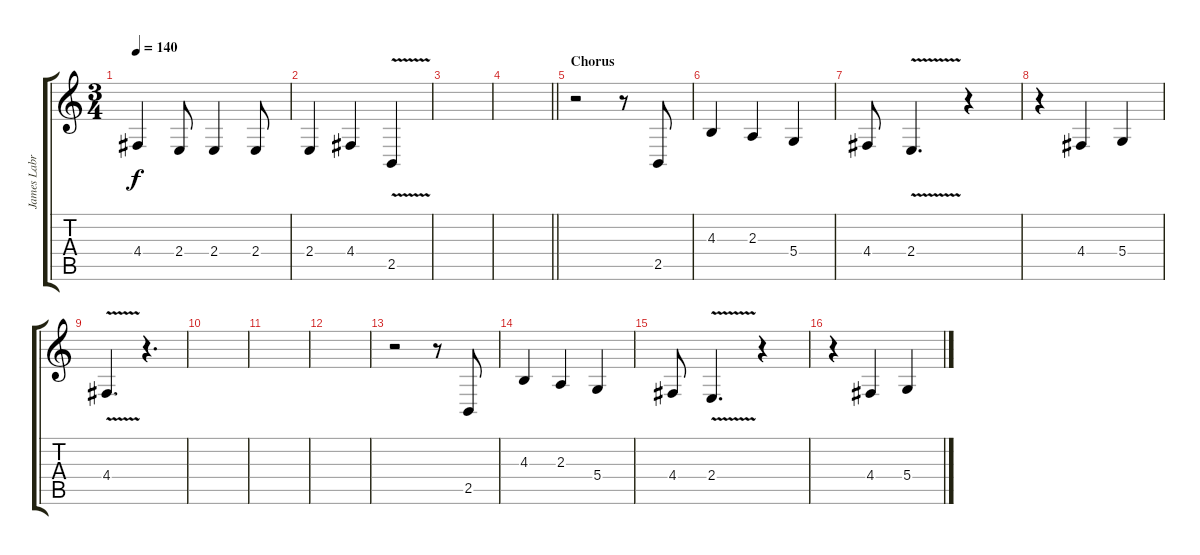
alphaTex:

\track ("James Labrie" "James Labr") {instrument clarinet}
\staff {score tabs}
\tuning (E4 B3 G3 D3 A2 E2) {hide}
\ts (3 4)
\tempo 140
\clef g2
\ks c
4.4.4{dy f} 2.4.8 2.4.4 2.4.8 |
2.4.4 4.4.4 2.5{v}.4 |
|
\barLineRight lightlight
|
\section ("" "Chorus")
r.2 r.8 2.5.8 |
4.3.4 2.3.4 5.4.4 |
4.4.8 2.4{v}.4{d} r.4 |
r.4 4.4.4 5.4.4 |
4.4{v}.4{d} r.4{d} |
|
|
|
r.2 r.8 2.5.8 |
4.3.4 2.3.4 5.4.4 |
4.4.8 2.4{v}.4{d} r.4 |
r.4 4.4.4 5.4.4
